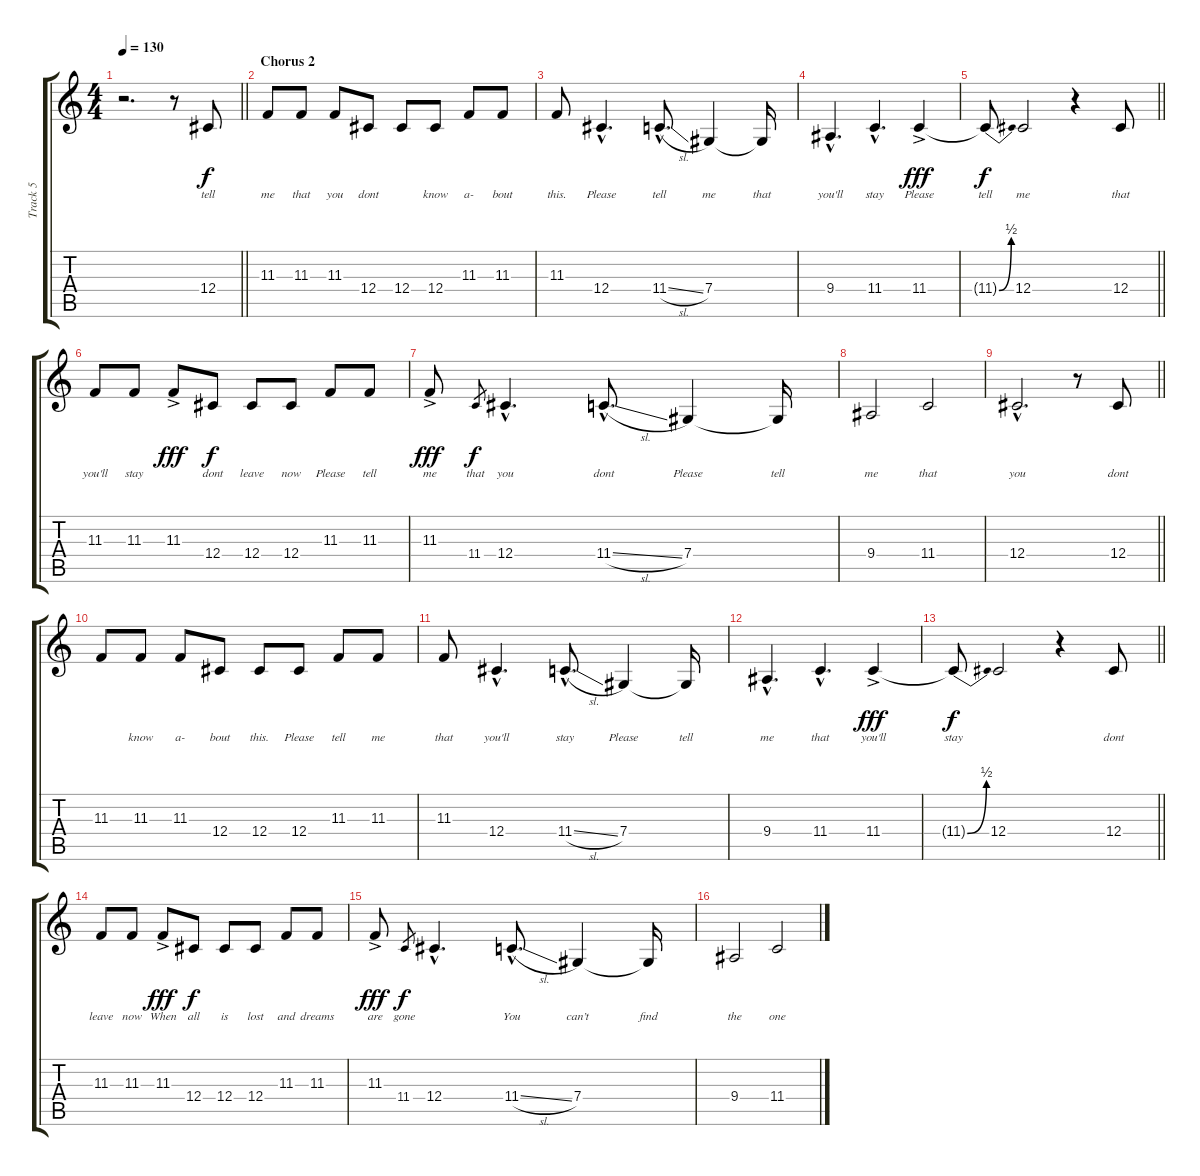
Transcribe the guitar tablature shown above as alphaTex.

\track ("Track 5" "Track 5") {instrument clarinet}
\staff {score tabs}
\tuning (Eb4 Bb3 Gb3 Db3 Ab2 Db2) {hide}
\ts (4 4)
\tempo 130
\clef g2
\barLineRight lightlight
\ks c
r.2{d dy f} r.8 12.4.8{lyrics (0 "tell") lyrics (1 "") lyrics (2 "") lyrics (3 "") lyrics (4 "")} |
\section ("" "Chorus 2")
11.3.8{lyrics (0 "me") lyrics (1 "") lyrics (2 "") lyrics (3 "") lyrics (4 "")} 11.3.8{lyrics (0 "that") lyrics (1 "") lyrics (2 "") lyrics (3 "") lyrics (4 "")} 11.3.8{lyrics (0 "you") lyrics (1 "") lyrics (2 "") lyrics (3 "") lyrics (4 "")} 12.4.8{lyrics (0 "dont") lyrics (1 "") lyrics (2 "") lyrics (3 "") lyrics (4 "")} 12.4.8{lyrics (0 "") lyrics (1 "") lyrics (2 "") lyrics (3 "") lyrics (4 "")} 12.4.8{lyrics (0 "know") lyrics (1 "") lyrics (2 "") lyrics (3 "") lyrics (4 "")} 11.3.8{lyrics (0 "a-") lyrics (1 "") lyrics (2 "") lyrics (3 "") lyrics (4 "")} 11.3.8{lyrics (0 "bout") lyrics (1 "") lyrics (2 "") lyrics (3 "") lyrics (4 "")} |
11.3.8{lyrics (0 "this.") lyrics (1 "") lyrics (2 "") lyrics (3 "") lyrics (4 "")} 12.4{hac}.4{d lyrics (0 "Please") lyrics (1 "") lyrics (2 "") lyrics (3 "") lyrics (4 "")} 11.4{sl hac}.8{d lyrics (0 "tell") lyrics (1 "") lyrics (2 "") lyrics (3 "") lyrics (4 "")} 7.4.4{lyrics (0 "me") lyrics (1 "") lyrics (2 "") lyrics (3 "") lyrics (4 "")} 7.4{t}.16{lyrics (0 "that") lyrics (1 "") lyrics (2 "") lyrics (3 "") lyrics (4 "")} |
9.4{hac}.4{d lyrics (0 "you'll") lyrics (1 "") lyrics (2 "") lyrics (3 "") lyrics (4 "")} 11.4{hac}.4{d lyrics (0 "stay") lyrics (1 "") lyrics (2 "") lyrics (3 "") lyrics (4 "")} 11.4{ac}.4{lyrics (0 "Please") lyrics (1 "") lyrics (2 "") lyrics (3 "") lyrics (4 "") dy fff} |
\barLineRight lightlight
11.4{be (bend 0 0 60 2) t}.8{lyrics (0 "tell") lyrics (1 "") lyrics (2 "") lyrics (3 "") lyrics (4 "") dy f} 12.4.2{lyrics (0 "me") lyrics (1 "") lyrics (2 "") lyrics (3 "") lyrics (4 "")} r.4 12.4.8{lyrics (0 "that") lyrics (1 "") lyrics (2 "") lyrics (3 "") lyrics (4 "")} |
11.3.8{lyrics (0 "you'll") lyrics (1 "") lyrics (2 "") lyrics (3 "") lyrics (4 "")} 11.3.8{lyrics (0 "stay") lyrics (1 "") lyrics (2 "") lyrics (3 "") lyrics (4 "")} 11.3{ac}.8{lyrics (0 "") lyrics (1 "") lyrics (2 "") lyrics (3 "") lyrics (4 "") dy fff} 12.4.8{lyrics (0 "dont") lyrics (1 "") lyrics (2 "") lyrics (3 "") lyrics (4 "") dy f} 12.4.8{lyrics (0 "leave") lyrics (1 "") lyrics (2 "") lyrics (3 "") lyrics (4 "")} 12.4.8{lyrics (0 "now") lyrics (1 "") lyrics (2 "") lyrics (3 "") lyrics (4 "")} 11.3.8{lyrics (0 "Please") lyrics (1 "") lyrics (2 "") lyrics (3 "") lyrics (4 "")} 11.3.8{lyrics (0 "tell") lyrics (1 "") lyrics (2 "") lyrics (3 "") lyrics (4 "")} |
11.3{ac}.8{lyrics (0 "me") lyrics (1 "") lyrics (2 "") lyrics (3 "") lyrics (4 "") dy fff} 11.4.8{lyrics (0 "that") lyrics (1 "") lyrics (2 "") lyrics (3 "") lyrics (4 "") gr dy f} 12.4{hac}.4{d lyrics (0 "you") lyrics (1 "") lyrics (2 "") lyrics (3 "") lyrics (4 "")} 11.4{sl hac}.8{d lyrics (0 "dont") lyrics (1 "") lyrics (2 "") lyrics (3 "") lyrics (4 "")} 7.4.4{lyrics (0 "Please") lyrics (1 "") lyrics (2 "") lyrics (3 "") lyrics (4 "")} 7.4{t}.16{lyrics (0 "tell") lyrics (1 "") lyrics (2 "") lyrics (3 "") lyrics (4 "")} |
9.4.2{lyrics (0 "me") lyrics (1 "") lyrics (2 "") lyrics (3 "") lyrics (4 "")} 11.4.2{lyrics (0 "that") lyrics (1 "") lyrics (2 "") lyrics (3 "") lyrics (4 "")} |
\barLineRight lightlight
12.4{hac}.2{d lyrics (0 "you") lyrics (1 "") lyrics (2 "") lyrics (3 "") lyrics (4 "")} r.8 12.4.8{lyrics (0 "dont") lyrics (1 "") lyrics (2 "") lyrics (3 "") lyrics (4 "")} |
11.3.8{lyrics (0 "") lyrics (1 "") lyrics (2 "") lyrics (3 "") lyrics (4 "")} 11.3.8{lyrics (0 "know") lyrics (1 "") lyrics (2 "") lyrics (3 "") lyrics (4 "")} 11.3.8{lyrics (0 "a-") lyrics (1 "") lyrics (2 "") lyrics (3 "") lyrics (4 "")} 12.4.8{lyrics (0 "bout") lyrics (1 "") lyrics (2 "") lyrics (3 "") lyrics (4 "")} 12.4.8{lyrics (0 "this.") lyrics (1 "") lyrics (2 "") lyrics (3 "") lyrics (4 "")} 12.4.8{lyrics (0 "Please") lyrics (1 "") lyrics (2 "") lyrics (3 "") lyrics (4 "")} 11.3.8{lyrics (0 "tell") lyrics (1 "") lyrics (2 "") lyrics (3 "") lyrics (4 "")} 11.3.8{lyrics (0 "me") lyrics (1 "") lyrics (2 "") lyrics (3 "") lyrics (4 "")} |
11.3.8{lyrics (0 "that") lyrics (1 "") lyrics (2 "") lyrics (3 "") lyrics (4 "")} 12.4{hac}.4{d lyrics (0 "you'll") lyrics (1 "") lyrics (2 "") lyrics (3 "") lyrics (4 "")} 11.4{sl hac}.8{d lyrics (0 "stay") lyrics (1 "") lyrics (2 "") lyrics (3 "") lyrics (4 "")} 7.4.4{lyrics (0 "Please") lyrics (1 "") lyrics (2 "") lyrics (3 "") lyrics (4 "")} 7.4{t}.16{lyrics (0 "tell") lyrics (1 "") lyrics (2 "") lyrics (3 "") lyrics (4 "")} |
9.4{hac}.4{d lyrics (0 "me") lyrics (1 "") lyrics (2 "") lyrics (3 "") lyrics (4 "")} 11.4{hac}.4{d lyrics (0 "that") lyrics (1 "") lyrics (2 "") lyrics (3 "") lyrics (4 "")} 11.4{ac}.4{lyrics (0 "you'll") lyrics (1 "") lyrics (2 "") lyrics (3 "") lyrics (4 "") dy fff} |
\barLineRight lightlight
11.4{be (bend 0 0 60 2) t}.8{lyrics (0 "stay") lyrics (1 "") lyrics (2 "") lyrics (3 "") lyrics (4 "") dy f} 12.4.2{lyrics (0 "") lyrics (1 "") lyrics (2 "") lyrics (3 "") lyrics (4 "")} r.4 12.4.8{lyrics (0 "dont") lyrics (1 "") lyrics (2 "") lyrics (3 "") lyrics (4 "")} |
11.3.8{lyrics (0 "leave") lyrics (1 "") lyrics (2 "") lyrics (3 "") lyrics (4 "")} 11.3.8{lyrics (0 "now") lyrics (1 "") lyrics (2 "") lyrics (3 "") lyrics (4 "")} 11.3{ac}.8{lyrics (0 "When") lyrics (1 "") lyrics (2 "") lyrics (3 "") lyrics (4 "") dy fff} 12.4.8{lyrics (0 "all") lyrics (1 "") lyrics (2 "") lyrics (3 "") lyrics (4 "") dy f} 12.4.8{lyrics (0 "is") lyrics (1 "") lyrics (2 "") lyrics (3 "") lyrics (4 "")} 12.4.8{lyrics (0 "lost") lyrics (1 "") lyrics (2 "") lyrics (3 "") lyrics (4 "")} 11.3.8{lyrics (0 "and") lyrics (1 "") lyrics (2 "") lyrics (3 "") lyrics (4 "")} 11.3.8{lyrics (0 "dreams") lyrics (1 "") lyrics (2 "") lyrics (3 "") lyrics (4 "")} |
11.3{ac}.8{lyrics (0 "are") lyrics (1 "") lyrics (2 "") lyrics (3 "") lyrics (4 "") dy fff} 11.4.8{lyrics (0 "gone") lyrics (1 "") lyrics (2 "") lyrics (3 "") lyrics (4 "") gr dy f} 12.4{hac}.4{d lyrics (0 "") lyrics (1 "") lyrics (2 "") lyrics (3 "") lyrics (4 "")} 11.4{sl hac}.8{d lyrics (0 "You") lyrics (1 "") lyrics (2 "") lyrics (3 "") lyrics (4 "")} 7.4.4{lyrics (0 "can’t") lyrics (1 "") lyrics (2 "") lyrics (3 "") lyrics (4 "")} 7.4{t}.16{lyrics (0 "find") lyrics (1 "") lyrics (2 "") lyrics (3 "") lyrics (4 "")} |
9.4.2{lyrics (0 "the") lyrics (1 "") lyrics (2 "") lyrics (3 "") lyrics (4 "")} 11.4.2{lyrics (0 "one") lyrics (1 "") lyrics (2 "") lyrics (3 "") lyrics (4 "")}
